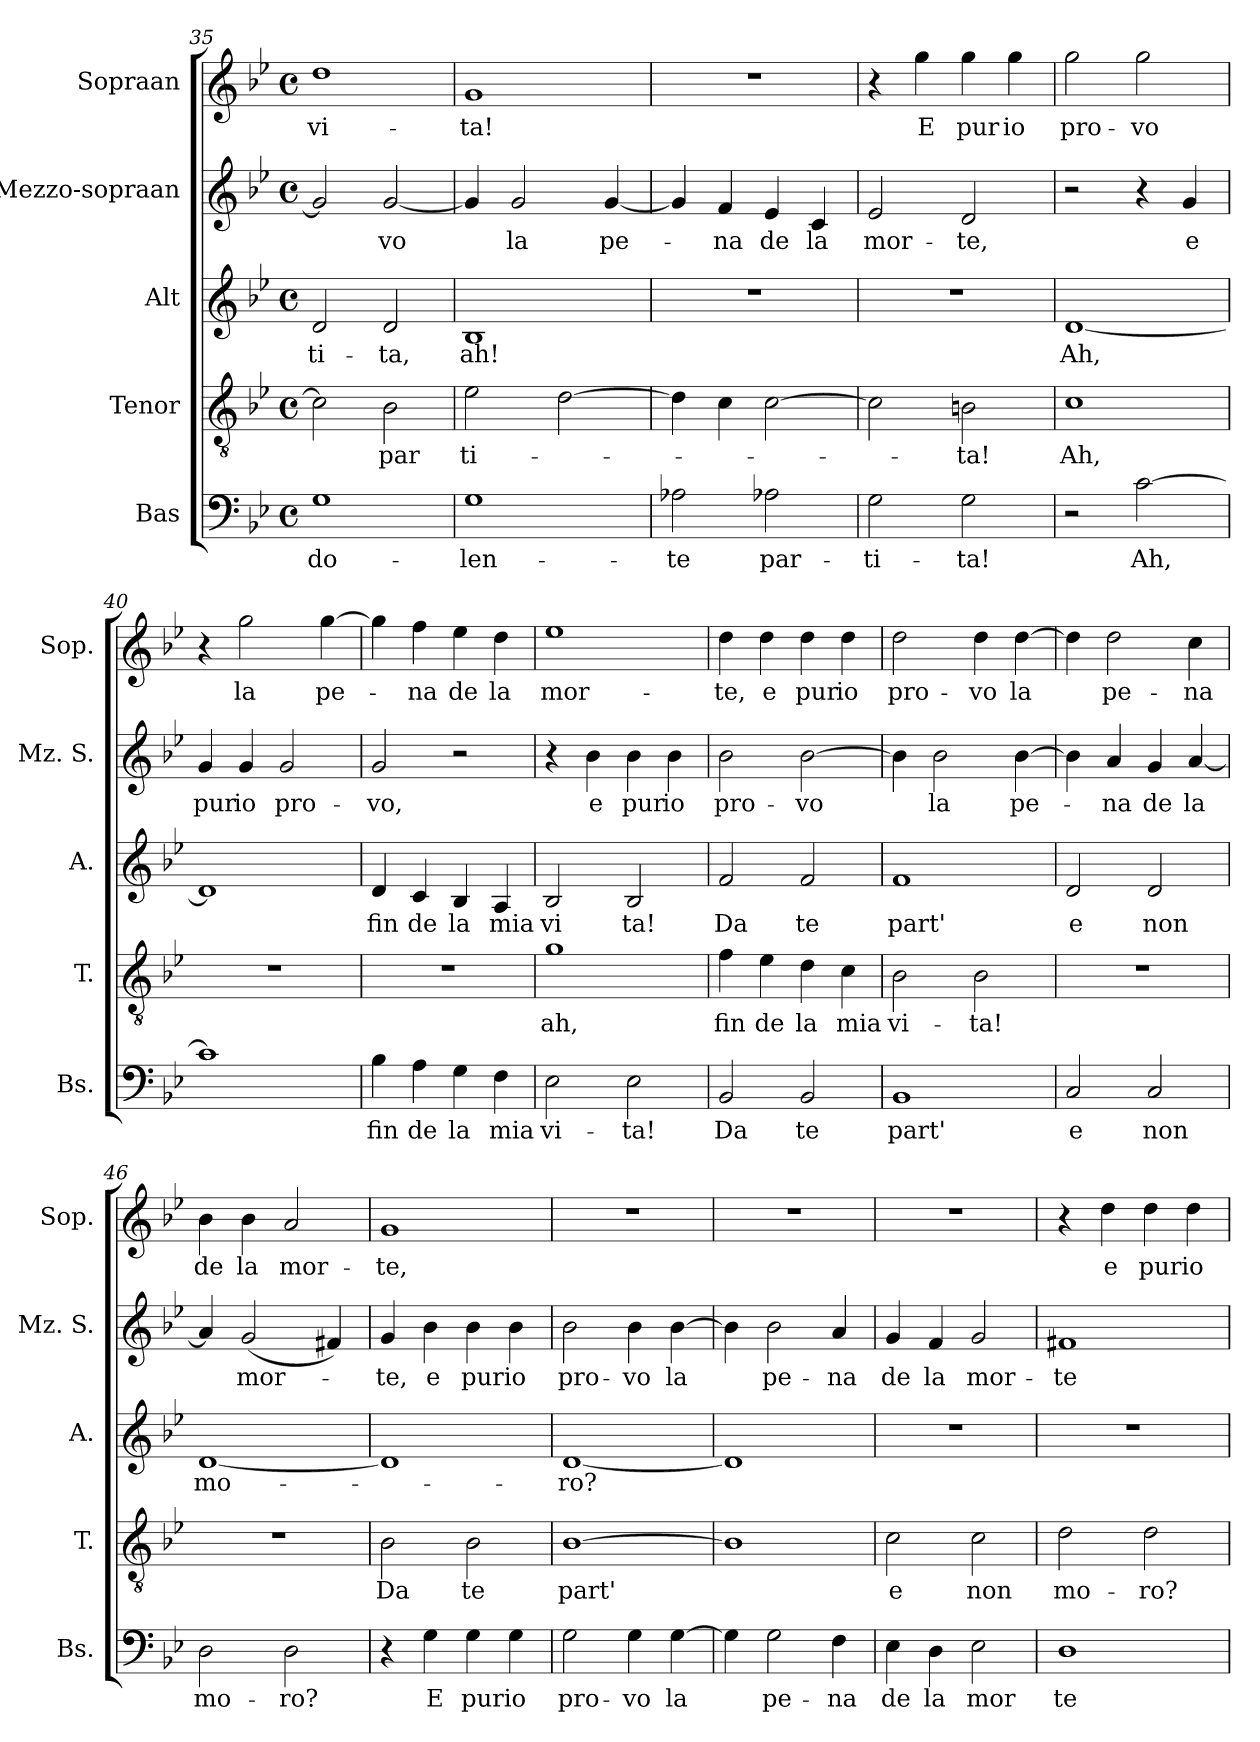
**kern	**text	**kern	**text	**kern	**text	**kern	**text	**kern	**text
*part5	*part5	*part4	*part4	*part3	*part3	*part2	*part2	*part1	*part1
*staff5	*staff5	*staff4	*staff4	*staff3	*staff3	*staff2	*staff2	*staff1	*staff1
*I"Bas	*	*I"Tenor	*	*I"Alt	*	*I"Mezzo-sopraan	*	*I"Sopraan	*
*I'Bs.	*	*I'T.	*	*I'A.	*	*I'Mz. S.	*	*I'Sop.	*
*clefF4	*	*clefGv2	*	*clefG2	*	*clefG2	*	*clefG2	*
*k[b-e-]	*	*k[b-e-]	*	*k[b-e-]	*	*k[b-e-]	*	*k[b-e-]	*
*M4/4	*	*M4/4	*	*M4/4	*	*M4/4	*	*M4/4	*
*met(c)	*	*met(c)	*	*met(c)	*	*met(c)	*	*met(c)	*
=35	=35	=35	=35	=35	=35	=35	=35	=35	=35
1G	do-	2c\]	.	2d/	ti-	2g/]	.	1dd	vi-
.	.	2B-\	-par	2d/	-ta,	[2g/	-vo	.	.
=36	=36	=36	=36	=36	=36	=36	=36	=36	=36
1G	-len-	2e-\	ti-	1B-	ah!	4g/]	.	1g	-ta!
.	.	.	.	.	.	2g/	la	.	.
.	.	[2d\	.	.	.	.	.	.	.
.	.	.	.	.	.	[4g/	pe-	.	.
=37	=37	=37	=37	=37	=37	=37	=37	=37	=37
2A-X\	-te	4d\]	.	1r	.	4g/]	.	1r	.
.	.	4c\	.	.	.	4f/	-na	.	.
2A-X\	par-	[2c\	.	.	.	4e-/	de	.	.
.	.	.	.	.	.	4c/	la	.	.
=38	=38	=38	=38	=38	=38	=38	=38	=38	=38
2G\	-ti-	2c\]	.	1r	.	2e-/	mor-	4r	.
.	.	.	.	.	.	.	.	4gg\	E
2G\	-ta!	2Bn\	-ta!	.	.	2d/	-te,	4gg\	pur
.	.	.	.	.	.	.	.	4gg\	io
!!LO:LB:g=z
=39	=39	=39	=39	=39	=39	=39	=39	=39	=39
2r	.	1c	Ah,	[1d	Ah,	2r	.	2gg\	pro-
[2c\	Ah,	.	.	.	.	4r	.	2gg\	-vo
.	.	.	.	.	.	4g/	e	.	.
=40	=40	=40	=40	=40	=40	=40	=40	=40	=40
1c]	.	1r	.	1d]	.	4g/	pur	4r	.
.	.	.	.	.	.	4g/	io	2gg\	la
.	.	.	.	.	.	2g/	pro-	.	.
.	.	.	.	.	.	.	.	[4gg\	pe-
=41	=41	=41	=41	=41	=41	=41	=41	=41	=41
4B-\	fin	1r	.	4d/	fin	2g/	-vo,	4gg\]	.
4A\	de	.	.	4c/	de	.	.	4ff\	-na
4G\	la	.	.	4B-/	la	2r	.	4ee-\	de
4F\	mia	.	.	4A/	mia	.	.	4dd\	la
=42	=42	=42	=42	=42	=42	=42	=42	=42	=42
2E-\	vi-	1g	ah,	2B-/	vi	4r	.	1ee-	mor-
.	.	.	.	.	.	4b-\	e	.	.
2E-\	-ta!	.	.	2B-/	ta!	4b-\	pur	.	.
.	.	.	.	.	.	4b-\	io	.	.
=43	=43	=43	=43	=43	=43	=43	=43	=43	=43
2BB-/	Da	4f\	fin	2f/	Da	2b-\	pro-	4dd\	-te,
.	.	4e-\	de	.	.	.	.	4dd\	e
2BB-/	te	4d\	la	2f/	te	[2b-\	-vo	4dd\	pur
.	.	4c\	mia	.	.	.	.	4dd\	io
=44	=44	=44	=44	=44	=44	=44	=44	=44	=44
1BB-	part'	2B-\	vi-	1f	part'	4b-\]	.	2dd\	pro-
.	.	.	.	.	.	2b-\	la	.	.
.	.	2B-\	-ta!	.	.	.	.	4dd\	-vo
.	.	.	.	.	.	[4b-\	pe-	[4dd\	la
!!LO:PB:g=z
=45	=45	=45	=45	=45	=45	=45	=45	=45	=45
2C/	e	1r	.	2d/	e	4b-\]	.	4dd\]	.
.	.	.	.	.	.	4a/	-na	2dd\	pe-
2C/	non	.	.	2d/	non	4g/	de	.	.
.	.	.	.	.	.	[4a/	la	4cc\	-na
=46	=46	=46	=46	=46	=46	=46	=46	=46	=46
2D\	mo-	1r	.	[1d	mo-	4a/]	.	4b-\	de
.	.	.	.	.	.	(2g/	mor-	4b-\	la
2D\	-ro?	.	.	.	.	.	.	2a/	mor-
.	.	.	.	.	.	4f#X/)	.	.	.
=47	=47	=47	=47	=47	=47	=47	=47	=47	=47
4r	.	2B-\	Da	1d]	.	4g/	-te,	1g	-te,
4G\	E	.	.	.	.	4b-\	e	.	.
4G\	pur	2B-\	te	.	.	4b-\	pur	.	.
4G\	io	.	.	.	.	4b-\	io	.	.
=48	=48	=48	=48	=48	=48	=48	=48	=48	=48
2G\	pro-	[1B-	part'	[1d	-ro?	2b-\	pro-	1r	.
4G\	-vo	.	.	.	.	4b-\	-vo	.	.
[4G\	la	.	.	.	.	[4b-\	la	.	.
=49	=49	=49	=49	=49	=49	=49	=49	=49	=49
4G\]	.	1B-]	.	1d]	.	4b-\]	.	1r	.
2G\	pe-	.	.	.	.	2b-\	pe-	.	.
4F\	-na	.	.	.	.	4a/	-na	.	.
=50	=50	=50	=50	=50	=50	=50	=50	=50	=50
4E-\	de	2c\	e	1r	.	4g/	de	1r	.
4D\	la	.	.	.	.	4f/	la	.	.
2E-\	mor	2c\	non	.	.	2g/	mor-	.	.
=51	=51	=51	=51	=51	=51	=51	=51	=51	=51
1D	te	2d\	mo-	1r	.	1f#X	-te	4r	.
.	.	.	.	.	.	.	.	4dd\	e
.	.	2d\	-ro?	.	.	.	.	4dd\	pur
.	.	.	.	.	.	.	.	4dd\	io
=	=	=	=	=	=	=	=	=	=
*-	*-	*-	*-	*-	*-	*-	*-	*-	*-
